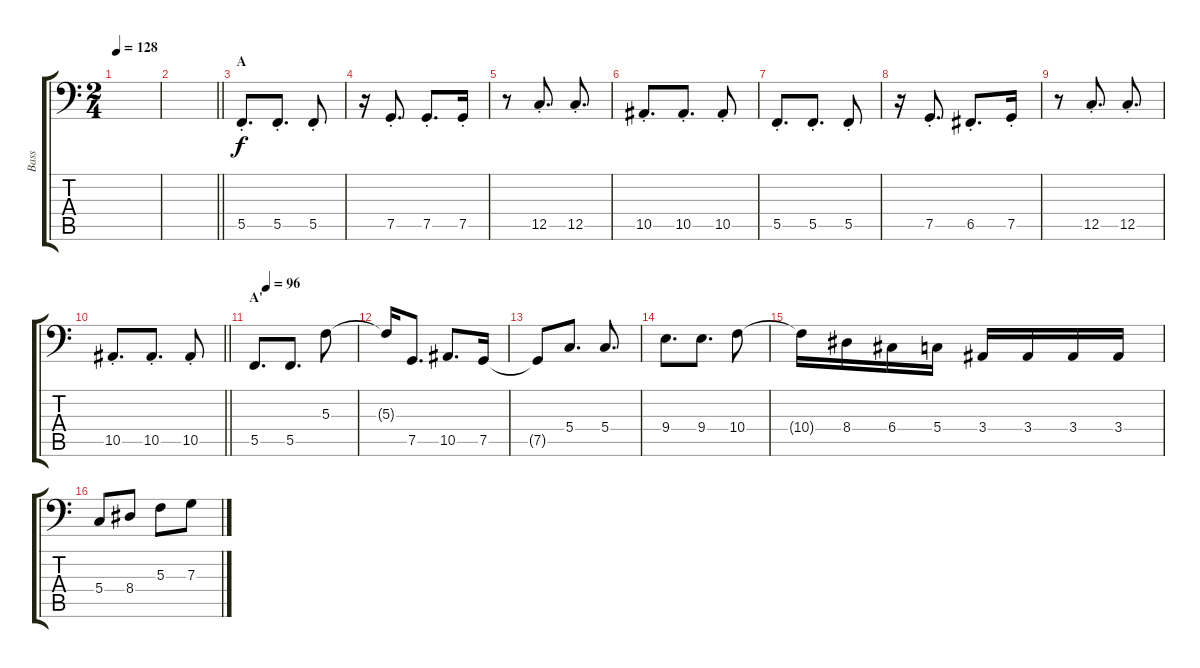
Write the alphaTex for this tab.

\track ("Bass" "Bass") {instrument electricbasspick}
\staff {score tabs}
\tuning (Bb2 F2 C2 G1 C1 A0) {hide}
\ts (2 4)
\tempo 128
\clef f4
\ks c
|
\barLineRight lightlight
|
\section ("" "A")
5.5{st}.8{d} 5.5{st}.8{d} 5.5{st}.8 |
r.16 7.5{st}.8{d} 7.5{st}.8{d} 7.5{st}.16 |
r.8 12.5{st}.8{d} 12.5{st}.8{d} |
10.5{st}.8{d} 10.5{st}.8{d} 10.5{st}.8 |
5.5{st}.8{d} 5.5{st}.8{d} 5.5{st}.8 |
r.16 7.5{st}.8{d} 6.5{st}.8{d} 7.5{st}.16 |
r.8 12.5{st}.8{d} 12.5{st}.8{d} |
\barLineRight lightlight
10.5{st}.8{d} 10.5{st}.8{d} 10.5{st}.8 |
\section ("" "A'")
\tempo (96 0.125)
5.5.8{d} 5.5.8{d} 5.3.8 |
5.3{t}.16 7.5.8{d} 10.5.8{d} 7.5.16 |
7.5{t}.8 5.4.8{d} 5.4.8{d} |
9.4.8{d} 9.4.8{d} 10.4.8 |
10.4{t}.16 8.4.16 6.4.16 5.4.16 3.4.16 3.4.16 3.4.16 3.4.16 |
5.4.8 8.4.8 5.3.8 7.3.8
